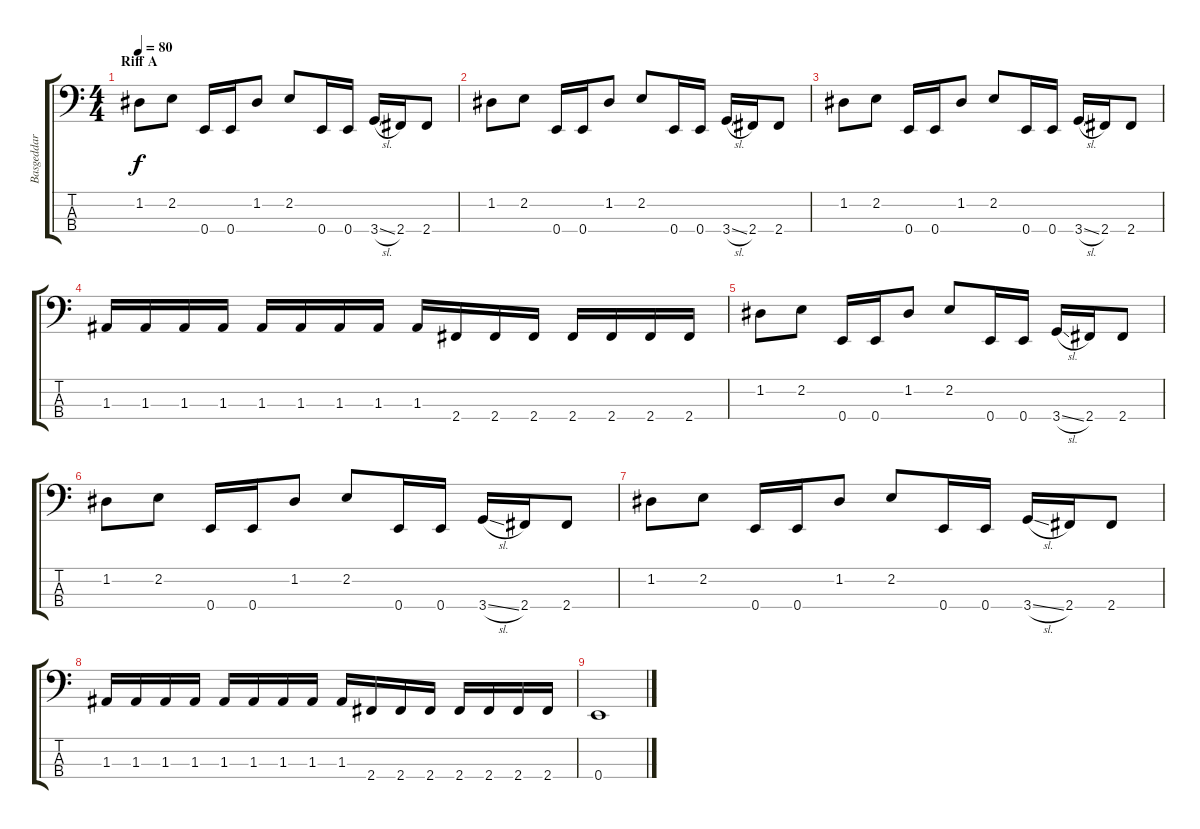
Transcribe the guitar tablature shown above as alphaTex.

\track ("Basgeddar" "Basgeddar") {instrument electricbassfinger}
\staff {score tabs}
\tuning (G2 D2 A1 E1) {hide}
\ts (4 4)
\section ("" "Riff A")
\tempo 80
\clef f4
\ks c
1.2.8{dy f} 2.2.8 0.4.16 0.4.16 1.2.8 2.2.8 0.4.16 0.4.16 3.4{sl}.16 2.4.16 2.4.8 |
1.2.8 2.2.8 0.4.16 0.4.16 1.2.8 2.2.8 0.4.16 0.4.16 3.4{sl}.16 2.4.16 2.4.8 |
1.2.8 2.2.8 0.4.16 0.4.16 1.2.8 2.2.8 0.4.16 0.4.16 3.4{sl}.16 2.4.16 2.4.8 |
1.3.16 1.3.16 1.3.16 1.3.16 1.3.16 1.3.16 1.3.16 1.3.16 1.3.16 2.4.16 2.4.16 2.4.16 2.4.16 2.4.16 2.4.16 2.4.16 |
1.2.8 2.2.8 0.4.16 0.4.16 1.2.8 2.2.8 0.4.16 0.4.16 3.4{sl}.16 2.4.16 2.4.8 |
1.2.8 2.2.8 0.4.16 0.4.16 1.2.8 2.2.8 0.4.16 0.4.16 3.4{sl}.16 2.4.16 2.4.8 |
1.2.8 2.2.8 0.4.16 0.4.16 1.2.8 2.2.8 0.4.16 0.4.16 3.4{sl}.16 2.4.16 2.4.8 |
1.3.16 1.3.16 1.3.16 1.3.16 1.3.16 1.3.16 1.3.16 1.3.16 1.3.16 2.4.16 2.4.16 2.4.16 2.4.16 2.4.16 2.4.16 2.4.16 |
0.4.1
